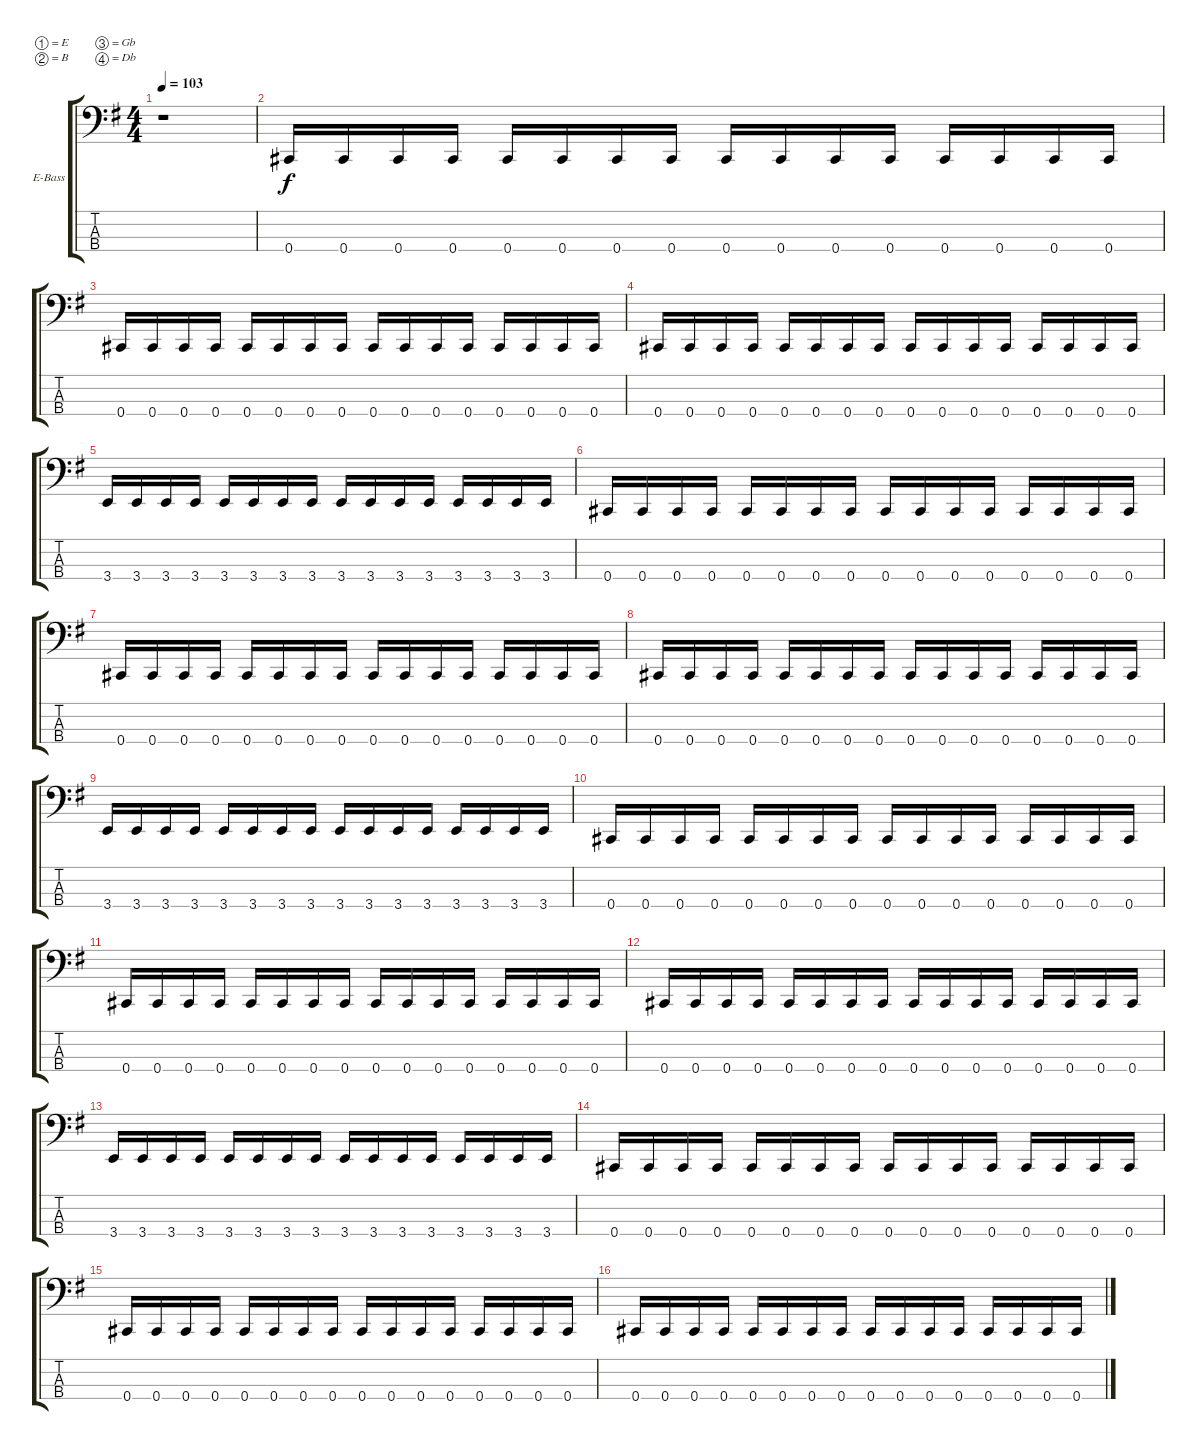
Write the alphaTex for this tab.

\bracketExtendMode groupsimilarinstruments
\firstSystemTrackNameOrientation horizontal
\otherSystemsTrackNameOrientation horizontal
\track ("Bass" "E-Bass") {instrument electricbasspick}
\staff {score tabs}
\tuning (E2 B1 Gb1 Db1)
\ts (4 4)
\tempo 103
\clef f4
\ks eminor
r.1{dy f instrument electricbasspick} |
0.4.16 0.4.16 0.4.16 0.4.16 0.4.16 0.4.16 0.4.16 0.4.16 0.4.16 0.4.16 0.4.16 0.4.16 0.4.16 0.4.16 0.4.16 0.4.16 |
0.4.16 0.4.16 0.4.16 0.4.16 0.4.16 0.4.16 0.4.16 0.4.16 0.4.16 0.4.16 0.4.16 0.4.16 0.4.16 0.4.16 0.4.16 0.4.16 |
0.4.16 0.4.16 0.4.16 0.4.16 0.4.16 0.4.16 0.4.16 0.4.16 0.4.16 0.4.16 0.4.16 0.4.16 0.4.16 0.4.16 0.4.16 0.4.16 |
3.4.16 3.4.16 3.4.16 3.4.16 3.4.16 3.4.16 3.4.16 3.4.16 3.4.16 3.4.16 3.4.16 3.4.16 3.4.16 3.4.16 3.4.16 3.4.16 |
0.4.16 0.4.16 0.4.16 0.4.16 0.4.16 0.4.16 0.4.16 0.4.16 0.4.16 0.4.16 0.4.16 0.4.16 0.4.16 0.4.16 0.4.16 0.4.16 |
0.4.16 0.4.16 0.4.16 0.4.16 0.4.16 0.4.16 0.4.16 0.4.16 0.4.16 0.4.16 0.4.16 0.4.16 0.4.16 0.4.16 0.4.16 0.4.16 |
0.4.16 0.4.16 0.4.16 0.4.16 0.4.16 0.4.16 0.4.16 0.4.16 0.4.16 0.4.16 0.4.16 0.4.16 0.4.16 0.4.16 0.4.16 0.4.16 |
3.4.16 3.4.16 3.4.16 3.4.16 3.4.16 3.4.16 3.4.16 3.4.16 3.4.16 3.4.16 3.4.16 3.4.16 3.4.16 3.4.16 3.4.16 3.4.16 |
0.4.16 0.4.16 0.4.16 0.4.16 0.4.16 0.4.16 0.4.16 0.4.16 0.4.16 0.4.16 0.4.16 0.4.16 0.4.16 0.4.16 0.4.16 0.4.16 |
0.4.16 0.4.16 0.4.16 0.4.16 0.4.16 0.4.16 0.4.16 0.4.16 0.4.16 0.4.16 0.4.16 0.4.16 0.4.16 0.4.16 0.4.16 0.4.16 |
0.4.16 0.4.16 0.4.16 0.4.16 0.4.16 0.4.16 0.4.16 0.4.16 0.4.16 0.4.16 0.4.16 0.4.16 0.4.16 0.4.16 0.4.16 0.4.16 |
3.4.16 3.4.16 3.4.16 3.4.16 3.4.16 3.4.16 3.4.16 3.4.16 3.4.16 3.4.16 3.4.16 3.4.16 3.4.16 3.4.16 3.4.16 3.4.16 |
0.4.16 0.4.16 0.4.16 0.4.16 0.4.16 0.4.16 0.4.16 0.4.16 0.4.16 0.4.16 0.4.16 0.4.16 0.4.16 0.4.16 0.4.16 0.4.16 |
0.4.16 0.4.16 0.4.16 0.4.16 0.4.16 0.4.16 0.4.16 0.4.16 0.4.16 0.4.16 0.4.16 0.4.16 0.4.16 0.4.16 0.4.16 0.4.16 |
0.4.16 0.4.16 0.4.16 0.4.16 0.4.16 0.4.16 0.4.16 0.4.16 0.4.16 0.4.16 0.4.16 0.4.16 0.4.16 0.4.16 0.4.16 0.4.16
